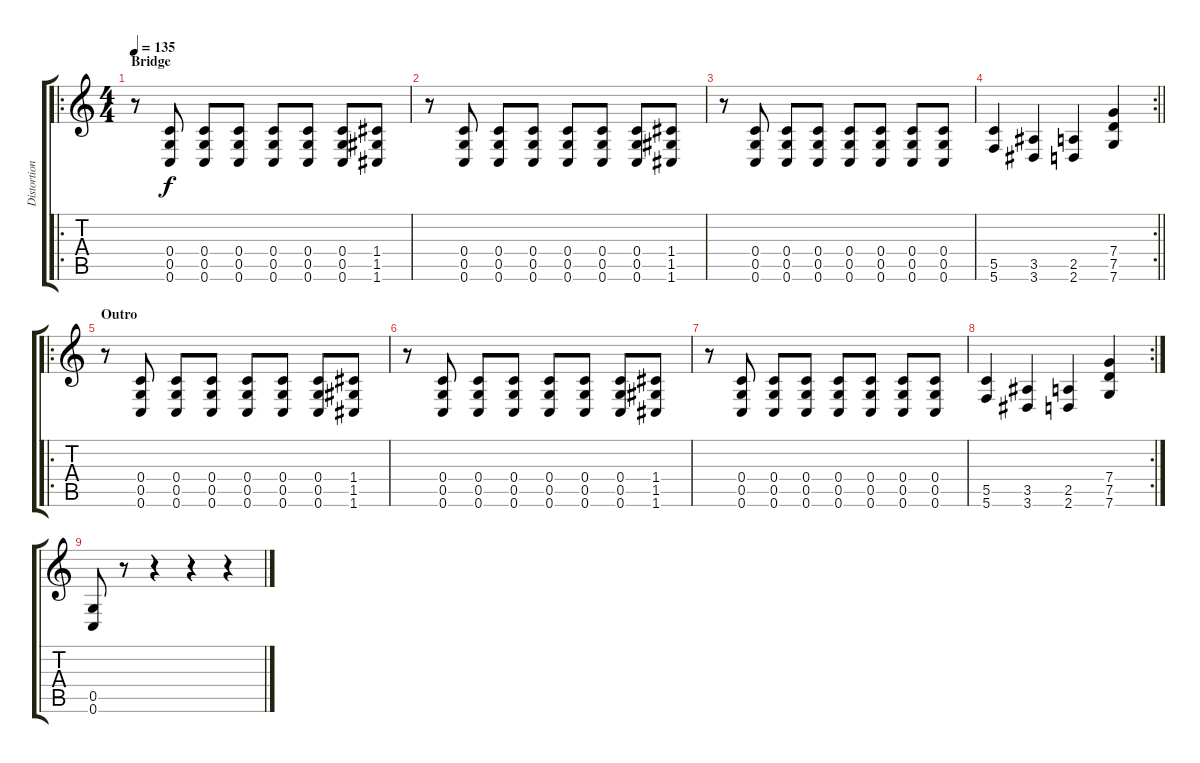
\track ("Distortion Guitar 2" "Distortion") {instrument overdrivenguitar}
\staff {score tabs}
\tuning (D4 A3 F3 C3 G2 C2) {hide}
\ro
\ts (4 4)
\section ("" "Bridge")
\tempo 135
\clef g2
\ks c
r.8{dy f} (0.4 0.5 0.6).8 (0.4 0.5 0.6).8 (0.4 0.5 0.6).8 (0.4 0.5 0.6).8 (0.4 0.5 0.6).8 (0.4 0.5 0.6).8 (1.4 1.5 1.6).8 |
r.8 (0.4 0.5 0.6).8 (0.4 0.5 0.6).8 (0.4 0.5 0.6).8 (0.4 0.5 0.6).8 (0.4 0.5 0.6).8 (0.4 0.5 0.6).8 (1.4 1.5 1.6).8 |
r.8 (0.4 0.5 0.6).8 (0.4 0.5 0.6).8 (0.4 0.5 0.6).8 (0.4 0.5 0.6).8 (0.4 0.5 0.6).8 (0.4 0.5 0.6).8 (0.4 0.5 0.6).8 |
\rc 2
\barLineRight lightlight
(5.5 5.6).4 (3.5 3.6).4 (2.5 2.6).4 (7.4 7.5 7.6).4 |
\ro
\section ("" "Outro")
r.8 (0.4 0.5 0.6).8 (0.4 0.5 0.6).8 (0.4 0.5 0.6).8 (0.4 0.5 0.6).8 (0.4 0.5 0.6).8 (0.4 0.5 0.6).8 (1.4 1.5 1.6).8 |
r.8 (0.4 0.5 0.6).8 (0.4 0.5 0.6).8 (0.4 0.5 0.6).8 (0.4 0.5 0.6).8 (0.4 0.5 0.6).8 (0.4 0.5 0.6).8 (1.4 1.5 1.6).8 |
r.8 (0.4 0.5 0.6).8 (0.4 0.5 0.6).8 (0.4 0.5 0.6).8 (0.4 0.5 0.6).8 (0.4 0.5 0.6).8 (0.4 0.5 0.6).8 (0.4 0.5 0.6).8 |
\rc 2
(5.5 5.6).4 (3.5 3.6).4 (2.5 2.6).4 (7.4 7.5 7.6).4 |
(0.5 0.6).8 r.8 r.4 r.4 r.4
